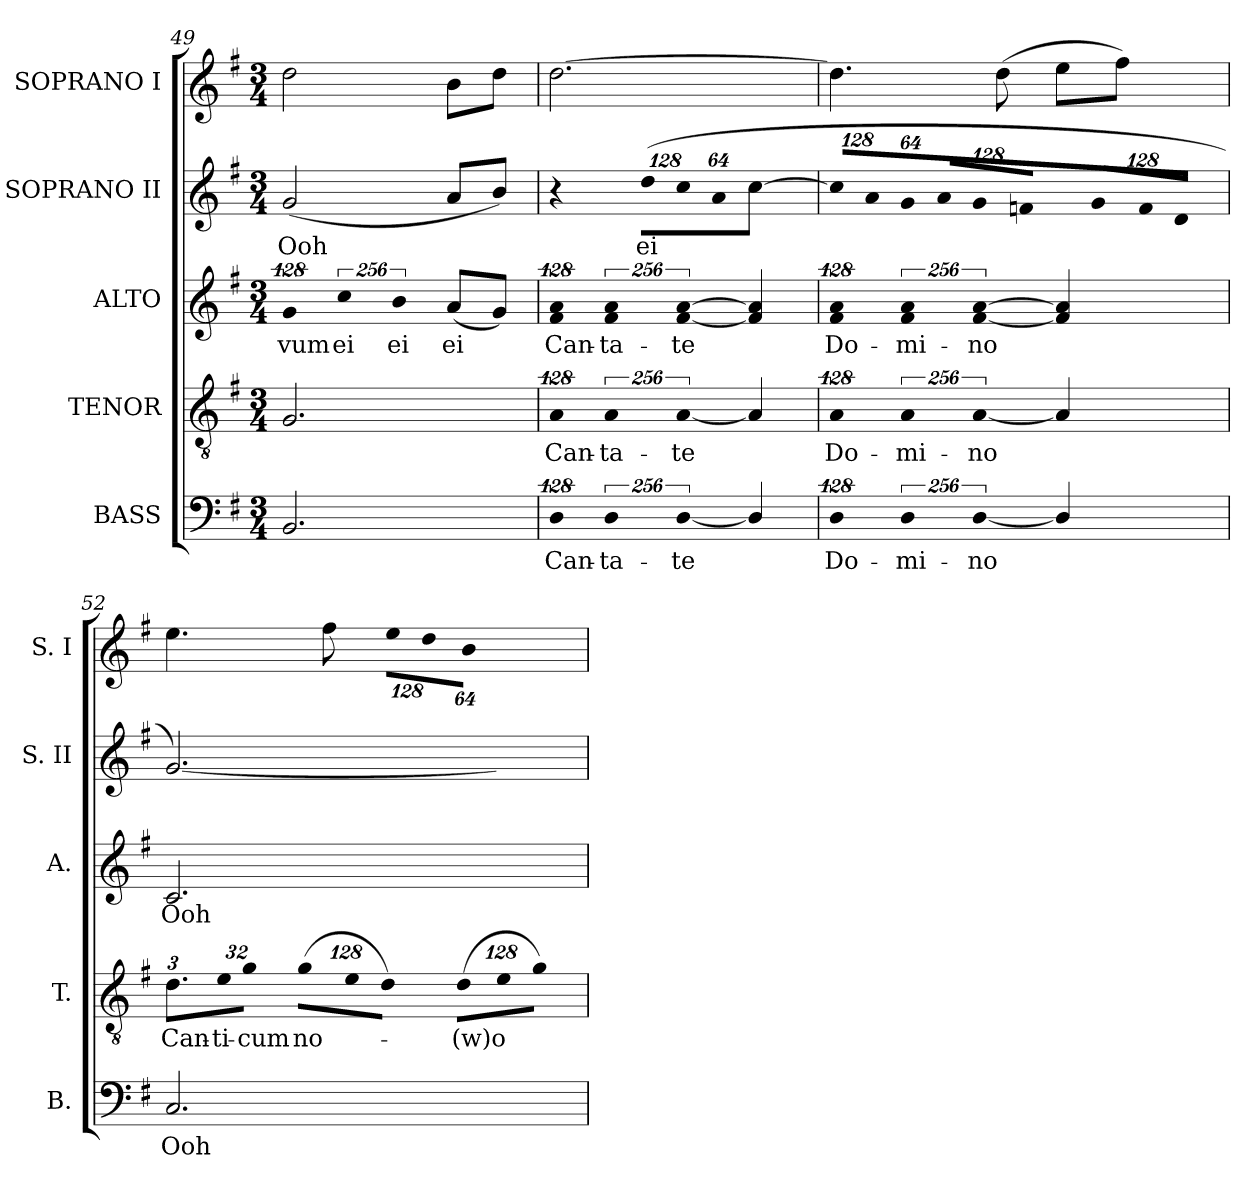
**kern	**text	**kern	**text	**kern	**text	**kern	**text	**kern
*part5	*part5	*part4	*part4	*part3	*part3	*part2	*part2	*part1
*staff5	*staff5	*staff4	*staff4	*staff3	*staff3	*staff2	*staff2	*staff1
*I"BASS	*	*I"TENOR	*	*I"ALTO	*	*I"SOPRANO II	*	*I"SOPRANO I
*I'B.	*	*I'T.	*	*I'A.	*	*I'S. II	*	*I'S. I
*clefF4	*	*clefGv2	*	*clefG2	*	*clefG2	*	*clefG2
*	*	*ITrd7c12	*	*	*	*	*	*
*k[f#]	*	*k[f#]	*	*k[f#]	*	*k[f#]	*	*k[f#]
*G:	*	*G:	*	*G:	*	*G:	*	*G:
*M3/4	*	*M3/4	*	*M3/4	*	*M3/4	*	*M3/4
=49	=49	=49	=49	=49	=49	=49	=49	=49
!	!	!	!	!LO:N:vis=4	!	!	!	!
!	!	!	!	!	!LO:LY:b:color=#000000	!	!	!
!	!	!	!	!	!	!	!LO:LY:b:color=#000000	!
2.BBi/	.	2.GGi/	.	512%85gi/	vum	(2gi/	Ooh	2ddi\
!	!	!	!	!LO:N:vis=4	!	!	!	!
!	!	!	!	!	!LO:LY:b:color=#000000	!	!	!
.	.	.	.	1024%171cci\	ei	.	.	.
!	!	!	!	!LO:N:vis=4	!	!	!	!
!	!	!	!	!	!LO:LY:b:color=#000000	!	!	!
.	.	.	.	1024%171bi/	ei	.	.	.
!	!	!	!	!	!LO:LY:b:color=#000000	!	!	!
.	.	.	.	(8ai/L	ei	8ai/L	.	8bi\L
.	.	.	.	8gi/J)	.	8bi/J)	.	8ddi\J
=50	=50	=50	=50	=50	=50	=50	=50	=50
!LO:N:vis=4	!	!	!	!	!	!	!	!
!	!LO:LY:b:color=#000000	!LO:N:vis=4	!	!	!	!	!	!
!	!	!	!LO:LY:b:color=#000000	!LO:N:vis=4	!	!	!	!
!	!	!	!	!	!LO:LY:b:color=#000000	!	!	!
512%85Di/	Can-	512%85AAi/	Can-	512%85f#i/ 512%85ai	Can-	4r	.	[>2.ddi\
!LO:N:vis=4	!	!	!	!	!	!	!	!
!	!LO:LY:b:color=#000000	!LO:N:vis=4	!	!	!	!	!	!
!	!	!	!LO:LY:b:color=#000000	!LO:N:vis=4	!	!	!	!
!	!	!	!	!	!LO:LY:b:color=#000000	!	!	!
1024%171Di/	-ta-	1024%171AAi/	-ta-	1024%171f#i/ 1024%171ai	-ta-	.	.	.
*	*	*	*	*	*	*Xbrackettup	*	*
!	!	!	!	!	!	!LO:N:vis=8	!	!
!	!	!	!	!	!	!	!LO:LY:b:color=#000000	!
.	.	.	.	.	.	(1024%85ddi\L	ei	.
!LO:N:vis=4	!	!	!	!	!	!	!	!
!	!LO:LY:b:color=#000000	!LO:N:vis=4	!	!	!	!	!	!
!	!	!	!LO:LY:b:color=#000000	!LO:N:vis=4	!	!	!	!
!	!	!	!	!	!LO:LY:b:color=#000000	!LO:N:vis=8	!	!
[<1024%171Di/	-te	[<1024%171AAi/	-te	[<1024%171f#i/ [>1024%171ai	-te	1024%85cci\	.	.
!	!	!	!	!	!	!LO:N:vis=8	!	!
.	.	.	.	.	.	512%43ai\J	.	.
4Di/]	.	4AAi/]	.	4f#i/] 4ai]	.	[>4cci\	.	.
!!LO:PB:g=z
=51	=51	=51	=51	=51	=51	=51	=51	=51
!LO:N:vis=4	!	!	!	!	!	!	!	!
!	!LO:LY:b:color=#000000	!LO:N:vis=4	!	!	!	!	!	!
!	!	!	!LO:LY:b:color=#000000	!LO:N:vis=4	!	!	!	!
!	!	!	!	!	!LO:LY:b:color=#000000	!LO:N:vis=8	!	!
512%85Di/	Do-	512%85AAi/	Do-	512%85f#i/ 512%85ai	Do-	1024%85cci/L]	.	4.ddi\]
!	!	!	!	!	!	!LO:N:vis=8	!	!
.	.	.	.	.	.	1024%85ai/	.	.
!LO:N:vis=4	!	!	!	!	!	!	!	!
!	!LO:LY:b:color=#000000	!LO:N:vis=4	!	!	!	!	!	!
!	!	!	!LO:LY:b:color=#000000	!LO:N:vis=4	!	!	!	!
!	!	!	!	!	!LO:LY:b:color=#000000	!LO:N:vis=8	!	!
1024%171Di/	-mi-	1024%171AAi/	-mi-	1024%171f#i/ 1024%171ai	-mi-	512%43gi/J	.	.
!	!	!	!	!	!	!LO:N:vis=8	!	!
.	.	.	.	.	.	1024%85ai/L	.	.
!LO:N:vis=4	!	!	!	!	!	!	!	!
!	!LO:LY:b:color=#000000	!LO:N:vis=4	!	!	!	!	!	!
!	!	!	!LO:LY:b:color=#000000	!LO:N:vis=4	!	!	!	!
!	!	!	!	!	!LO:LY:b:color=#000000	!LO:N:vis=8	!	!
[<1024%171Di/	-no	[<1024%171AAi/	-no	[<1024%171f#i/ [>1024%171ai	-no	1024%85gi/	.	.
.	.	.	.	.	.	.	.	(8ddi\
!	!	!	!	!	!	!LO:N:vis=8	!	!
.	.	.	.	.	.	512%43fni/J	.	.
!	!	!	!	!	!	!LO:N:vis=8	!	!
4Di/]	.	4AAi/]	.	4f#i/] 4ai]	.	1024%85gi/L	.	8eei\L
!	!	!	!	!	!	!LO:N:vis=8	!	!
.	.	.	.	.	.	1024%85fi/	.	.
.	.	.	.	.	.	.	.	8ff#i\J)
!	!	!	!	!	!	!LO:N:vis=8	!	!
.	.	.	.	.	.	512%43di/J	.	.
=52	=52	=52	=52	=52	=52	=52	=52	=52
!	!LO:LY:b:color=#000000	!	!	!	!	!	!	!
*	*	*Xbrackettup	*	*	*	*	*	*
!	!	!	!LO:LY:b:color=#000000	!	!	!	!	!
!	!	!	!	!	!LO:LY:b:color=#000000	!	!	!
2.Ci/	Ooh	12.Di\L	Can-	2.ci/	Ooh	[<2.gi/)	.	4.eei\
!	!	!LO:N:vis=16	!	!	!	!	!	!
!	!	!	!LO:LY:b:color=#000000	!	!	!	!	!
.	.	512%21Ei\k	-ti-	.	.	.	.	.
!	!	!LO:N:vis=8	!	!	!	!	!	!
!	!	!	!LO:LY:b:color=#000000	!	!	!	!	!
.	.	512%43Gi\J	-cum	.	.	.	.	.
!	!	!LO:N:vis=8	!	!	!	!	!	!
!	!	!	!LO:LY:b:color=#000000	!	!	!	!	!
.	.	(1024%85Gi\L	no-	.	.	.	.	.
!	!	!LO:N:vis=8	!	!	!	!	!	!
.	.	1024%85Ei\	.	.	.	.	.	.
.	.	.	.	.	.	.	.	8ff#i\
!	!	!LO:N:vis=8	!	!	!	!	!	!
.	.	512%43Di\J)	.	.	.	.	.	.
!	!	!LO:N:vis=8	!	!	!	!	!	!
!	!	!	!LO:LY:b:color=#000000	!	!	!	!	!
*	*	*	*	*	*	*	*	*Xbrackettup
!	!	!	!	!	!	!	!	!LO:N:vis=8
.	.	(1024%85Di\L	-(w)o	.	.	.	.	1024%85eei\L
!	!	!LO:N:vis=8	!	!	!	!	!	!LO:N:vis=8
.	.	1024%85Ei\	.	.	.	.	.	1024%85ddi\
!	!	!LO:N:vis=8	!	!	!	!	!	!LO:N:vis=8
.	.	512%43Gi\J)	.	.	.	.	.	512%43bi\J
=	=	=	=	=	=	=	=	=
*-	*-	*-	*-	*-	*-	*-	*-	*-
